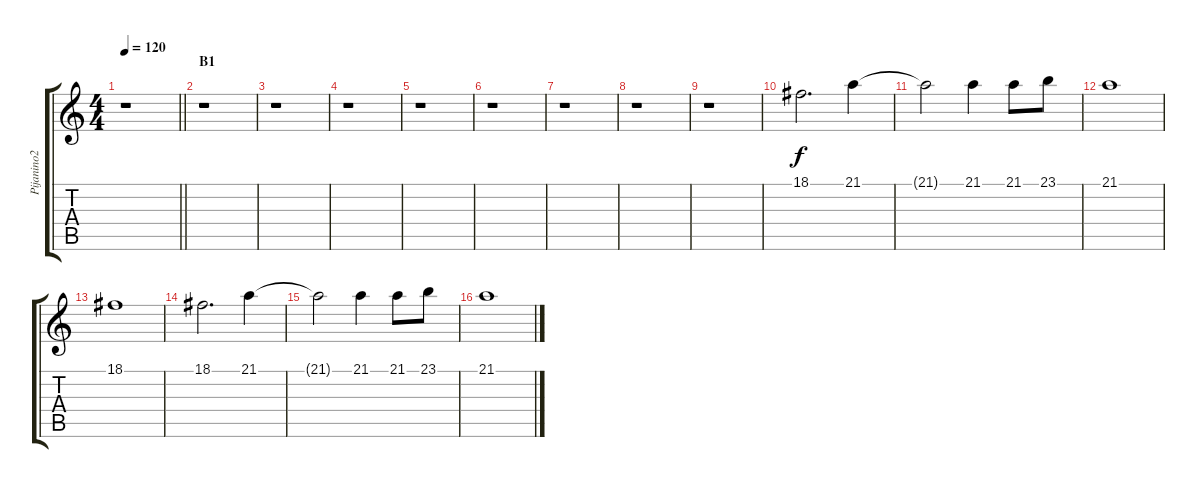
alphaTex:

\track ("Pijanino2" "Pijanino2") {instrument acousticgrandpiano}
\staff {score tabs}
\tuning (C4 G3 Eb3 Bb2 F2 C2) {hide}
\ts (4 4)
\tempo 120
\clef g2
\barLineRight lightlight
\ks c
r.1{dy f} |
\section ("" "B1")
r.1 |
r.1 |
r.1 |
r.1 |
r.1 |
r.1 |
r.1 |
r.1 |
18.1.2{d} 21.1.4 |
21.1{t}.2 21.1.4 21.1.8 23.1.8 |
21.1.1 |
18.1.1 |
18.1.2{d} 21.1.4 |
21.1{t}.2 21.1.4 21.1.8 23.1.8 |
21.1.1
